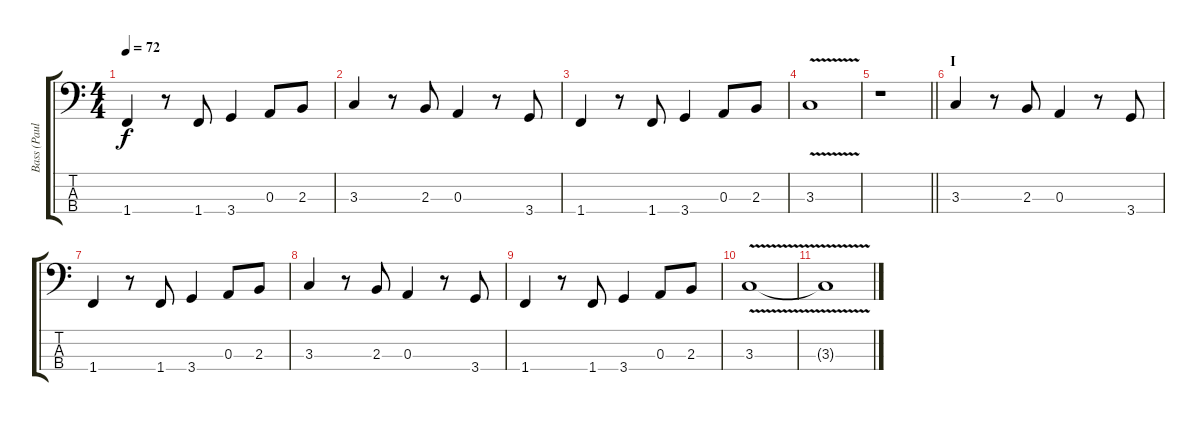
\track ("Bass (Paul McCartney)" "Bass (Paul") {instrument electricbasspick}
\staff {score tabs}
\tuning (G2 D2 A1 E1) {hide}
\ts (4 4)
\tempo 72
\clef f4
\ks c
1.4.4{dy f} r.8 1.4.8 3.4.4 0.3.8 2.3.8 |
3.3.4 r.8 2.3.8 0.3.4 r.8 3.4.8 |
1.4.4 r.8 1.4.8 3.4.4 0.3.8 2.3.8 |
3.3{v}.1{volume 0} |
\barLineRight lightlight
r.1 |
\section ("" "I")
3.3.4{volume 7} r.8 2.3.8 0.3.4 r.8 3.4.8 |
1.4.4 r.8 1.4.8 3.4.4 0.3.8 2.3.8 |
3.3.4 r.8 2.3.8 0.3.4 r.8 3.4.8 |
1.4.4 r.8 1.4.8 3.4.4 0.3.8 2.3.8 |
3.3{v}.1 |
3.3{t}.1
